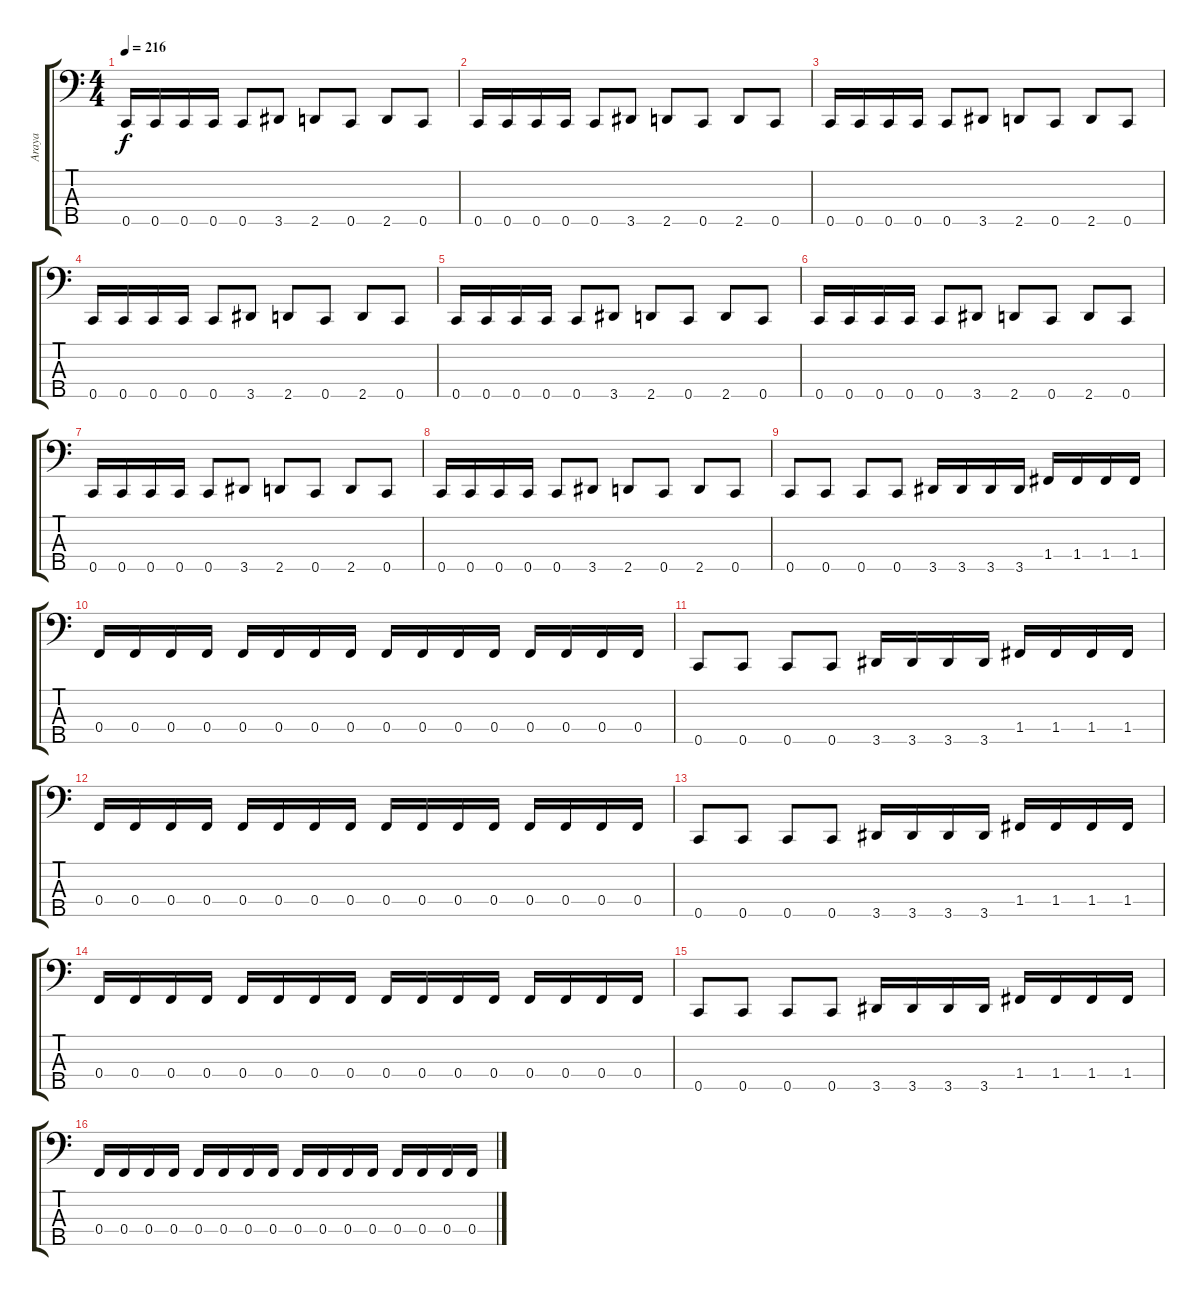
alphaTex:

\track ("Araya" "Araya") {instrument electricbasspick}
\staff {score tabs}
\tuning (G2 Eb2 Bb1 F1 C1) {hide}
\ts (4 4)
\tempo 216
\clef f4
\ks c
0.5.16{dy f} 0.5.16 0.5.16 0.5.16 0.5.8 3.5.8 2.5.8 0.5.8 2.5.8 0.5.8 |
0.5.16 0.5.16 0.5.16 0.5.16 0.5.8 3.5.8 2.5.8 0.5.8 2.5.8 0.5.8 |
0.5.16 0.5.16 0.5.16 0.5.16 0.5.8 3.5.8 2.5.8 0.5.8 2.5.8 0.5.8 |
0.5.16 0.5.16 0.5.16 0.5.16 0.5.8 3.5.8 2.5.8 0.5.8 2.5.8 0.5.8 |
0.5.16 0.5.16 0.5.16 0.5.16 0.5.8 3.5.8 2.5.8 0.5.8 2.5.8 0.5.8 |
0.5.16 0.5.16 0.5.16 0.5.16 0.5.8 3.5.8 2.5.8 0.5.8 2.5.8 0.5.8 |
0.5.16 0.5.16 0.5.16 0.5.16 0.5.8 3.5.8 2.5.8 0.5.8 2.5.8 0.5.8 |
0.5.16 0.5.16 0.5.16 0.5.16 0.5.8 3.5.8 2.5.8 0.5.8 2.5.8 0.5.8 |
0.5.8 0.5.8 0.5.8 0.5.8 3.5.16 3.5.16 3.5.16 3.5.16 1.4.16 1.4.16 1.4.16 1.4.16 |
0.4.16 0.4.16 0.4.16 0.4.16 0.4.16 0.4.16 0.4.16 0.4.16 0.4.16 0.4.16 0.4.16 0.4.16 0.4.16 0.4.16 0.4.16 0.4.16 |
0.5.8 0.5.8 0.5.8 0.5.8 3.5.16 3.5.16 3.5.16 3.5.16 1.4.16 1.4.16 1.4.16 1.4.16 |
0.4.16 0.4.16 0.4.16 0.4.16 0.4.16 0.4.16 0.4.16 0.4.16 0.4.16 0.4.16 0.4.16 0.4.16 0.4.16 0.4.16 0.4.16 0.4.16 |
0.5.8 0.5.8 0.5.8 0.5.8 3.5.16 3.5.16 3.5.16 3.5.16 1.4.16 1.4.16 1.4.16 1.4.16 |
0.4.16 0.4.16 0.4.16 0.4.16 0.4.16 0.4.16 0.4.16 0.4.16 0.4.16 0.4.16 0.4.16 0.4.16 0.4.16 0.4.16 0.4.16 0.4.16 |
0.5.8 0.5.8 0.5.8 0.5.8 3.5.16 3.5.16 3.5.16 3.5.16 1.4.16 1.4.16 1.4.16 1.4.16 |
0.4.16 0.4.16 0.4.16 0.4.16 0.4.16 0.4.16 0.4.16 0.4.16 0.4.16 0.4.16 0.4.16 0.4.16 0.4.16 0.4.16 0.4.16 0.4.16
